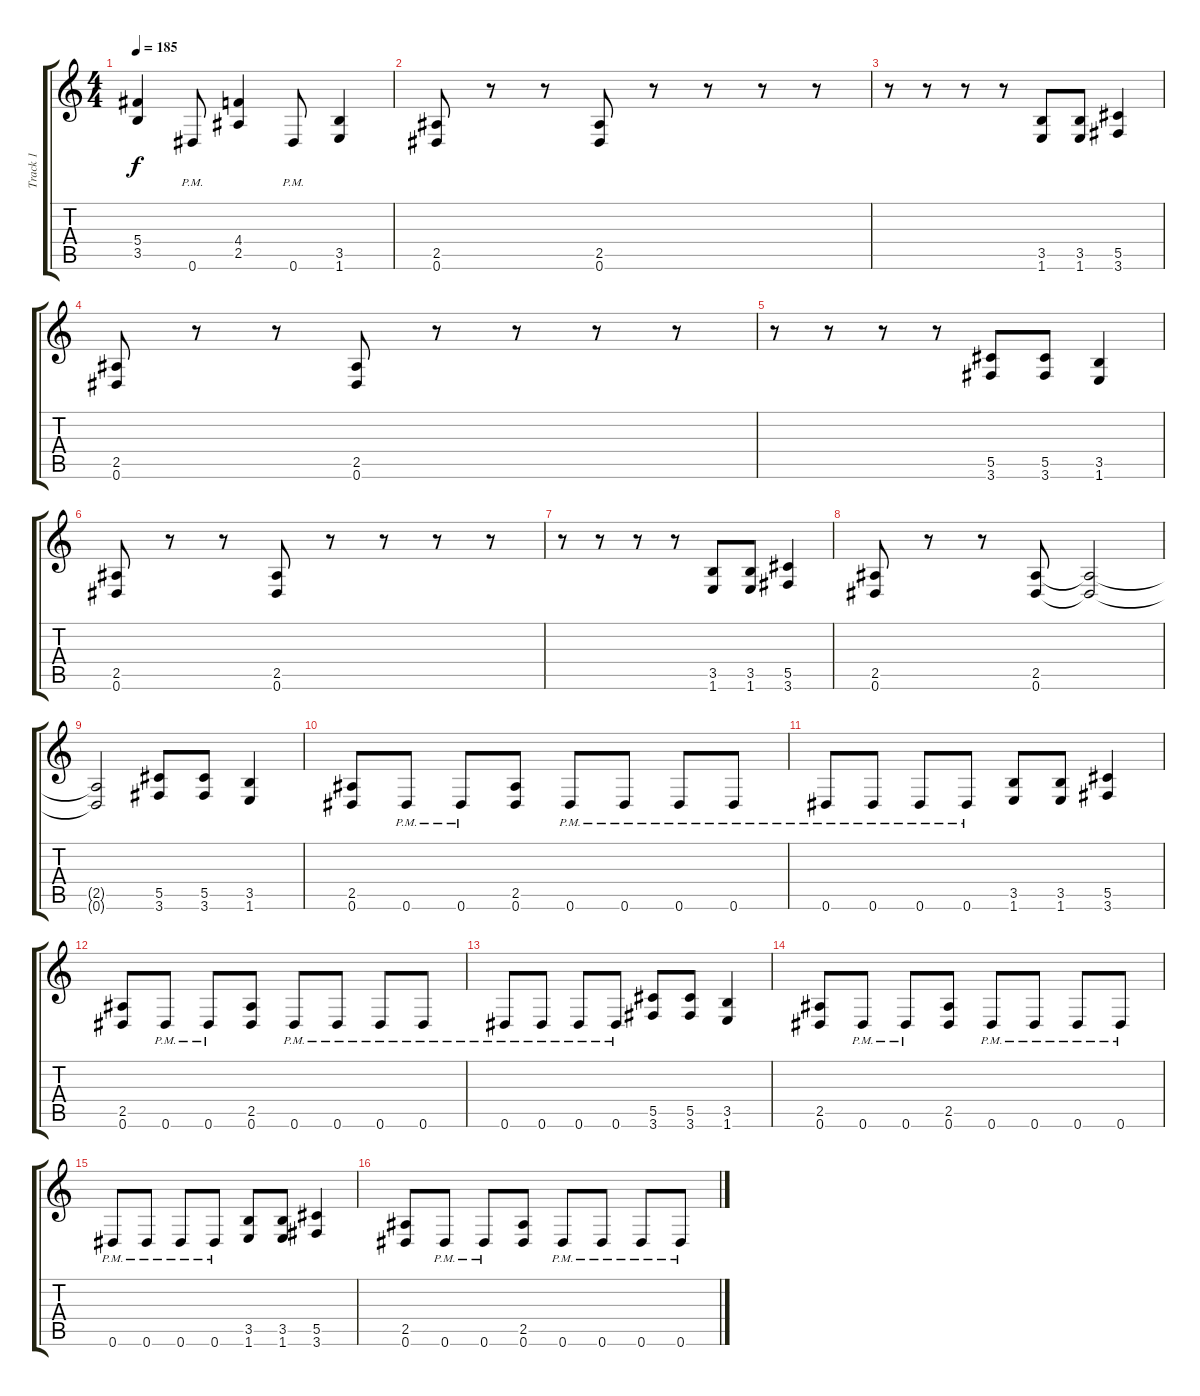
\track ("Track 1" "Track 1") {instrument distortionguitar}
\staff {score tabs}
\tuning (Eb4 Bb3 Gb3 Db3 Ab2 Eb2) {hide}
\ts (4 4)
\tempo 185
\clef g2
\ks c
(5.4 3.5).4{dy f} 0.6{pm}.8 (4.4 2.5).4 0.6{pm}.8 (3.5 1.6).4 |
(2.5 0.6).8 r.8 r.8 (2.5 0.6).8 r.8 r.8 r.8 r.8 |
r.8 r.8 r.8 r.8 (3.5 1.6).8 (3.5 1.6).8 (5.5 3.6).4 |
(2.5 0.6).8 r.8 r.8 (2.5 0.6).8 r.8 r.8 r.8 r.8 |
r.8 r.8 r.8 r.8 (5.5 3.6).8 (5.5 3.6).8 (3.5 1.6).4 |
(2.5 0.6).8 r.8 r.8 (2.5 0.6).8 r.8 r.8 r.8 r.8 |
r.8 r.8 r.8 r.8 (3.5 1.6).8 (3.5 1.6).8 (5.5 3.6).4 |
(2.5 0.6).8 r.8 r.8 (2.5 0.6).8 (2.5{t} 0.6{t}).2 |
(2.5{t} 0.6{t}).2 (5.5 3.6).8 (5.5 3.6).8 (3.5 1.6).4 |
(2.5 0.6).8 0.6{pm}.8 0.6{pm}.8 (2.5 0.6).8 0.6{pm}.8 0.6{pm}.8 0.6{pm}.8 0.6{pm}.8 |
0.6{pm}.8 0.6{pm}.8 0.6{pm}.8 0.6{pm}.8 (3.5 1.6).8 (3.5 1.6).8 (5.5 3.6).4 |
(2.5 0.6).8 0.6{pm}.8 0.6{pm}.8 (2.5 0.6).8 0.6{pm}.8 0.6{pm}.8 0.6{pm}.8 0.6{pm}.8 |
0.6{pm}.8 0.6{pm}.8 0.6{pm}.8 0.6{pm}.8 (5.5 3.6).8 (5.5 3.6).8 (3.5 1.6).4 |
(2.5 0.6).8 0.6{pm}.8 0.6{pm}.8 (2.5 0.6).8 0.6{pm}.8 0.6{pm}.8 0.6{pm}.8 0.6{pm}.8 |
0.6{pm}.8 0.6{pm}.8 0.6{pm}.8 0.6{pm}.8 (3.5 1.6).8 (3.5 1.6).8 (5.5 3.6).4 |
(2.5 0.6).8 0.6{pm}.8 0.6{pm}.8 (2.5 0.6).8 0.6{pm}.8 0.6{pm}.8 0.6{pm}.8 0.6{pm}.8
